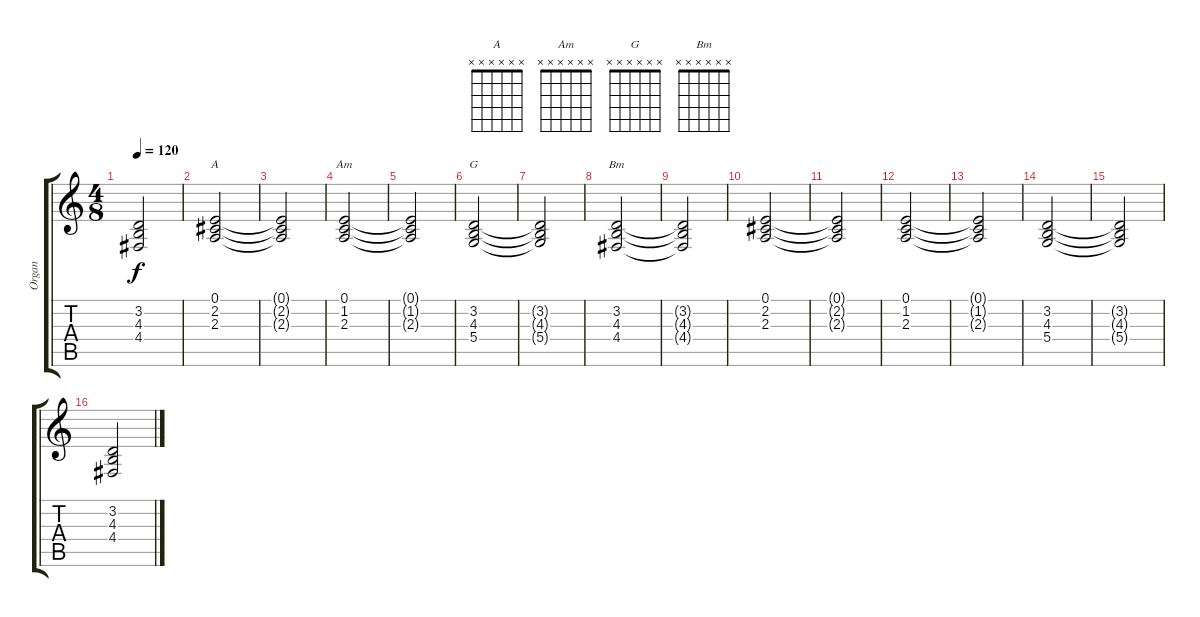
\track ("Organ" "Organ") {instrument drawbarorgan}
\staff {score tabs}
\tuning (E4 B3 G3 D3 A2 E2) {hide}
\chord ("A" x x x x x x) {firstfret 0}
\chord ("Am" x x x x x x) {firstfret 0}
\chord ("G" x x x x x x) {firstfret 0}
\chord ("Bm" x x x x x x) {firstfret 0}
\ts (4 8)
\tempo 120
\clef g2
\ks c
(3.2{t} 4.3{t} 4.4{t}).2{dy f} |
(0.1 2.2 2.3).2{ch "A"} |
(0.1{t} 2.2{t} 2.3{t}).2 |
(0.1 1.2 2.3).2{ch "Am"} |
(0.1{t} 1.2{t} 2.3{t}).2 |
(3.2 4.3 5.4).2{ch "G"} |
(3.2{t} 4.3{t} 5.4{t}).2 |
(3.2 4.3 4.4).2{ch "Bm"} |
(3.2{t} 4.3{t} 4.4{t}).2 |
(0.1 2.2 2.3).2 |
(0.1{t} 2.2{t} 2.3{t}).2 |
(0.1 1.2 2.3).2 |
(0.1{t} 1.2{t} 2.3{t}).2 |
(3.2 4.3 5.4).2 |
(3.2{t} 4.3{t} 5.4{t}).2 |
(3.2 4.3 4.4).2
